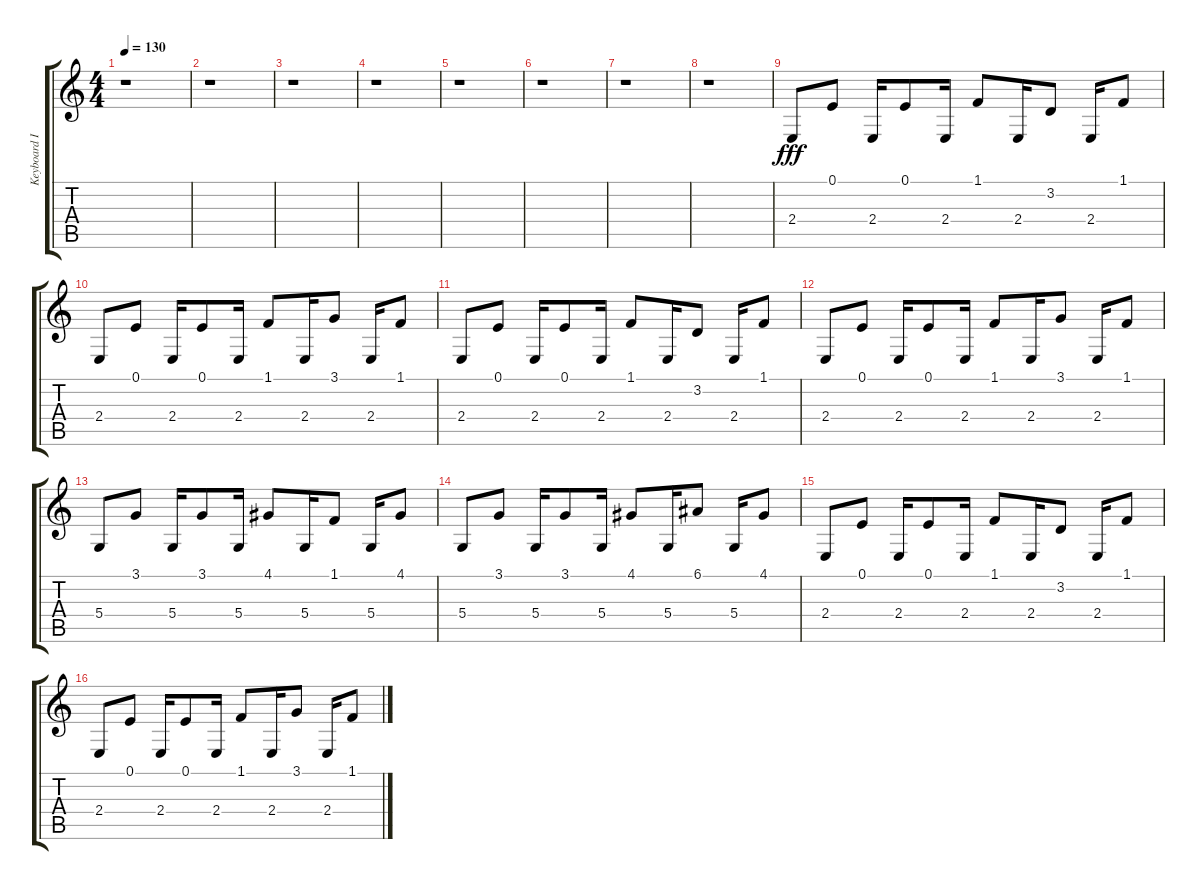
\track ("Keyboard I" "Keyboard I") {instrument pad1newage}
\staff {score tabs}
\tuning (E4 B3 G3 D3 A2 E2) {hide}
\ts (4 4)
\tempo 130
\clef g2
\ks c
r.1{dy f} |
r.1 |
r.1 |
r.1 |
r.1 |
r.1 |
r.1 |
r.1 |
2.4.8{dy fff volume 16} 0.1.8 2.4.16 0.1.8 2.4.16 1.1.8 2.4.16 3.2.8 2.4.16 1.1.8 |
2.4.8 0.1.8 2.4.16 0.1.8 2.4.16 1.1.8 2.4.16 3.1.8 2.4.16 1.1.8 |
2.4.8 0.1.8 2.4.16 0.1.8 2.4.16 1.1.8 2.4.16 3.2.8 2.4.16 1.1.8 |
2.4.8 0.1.8 2.4.16 0.1.8 2.4.16 1.1.8 2.4.16 3.1.8 2.4.16 1.1.8 |
5.4.8 3.1.8 5.4.16 3.1.8 5.4.16 4.1.8 5.4.16 1.1.8 5.4.16 4.1.8 |
5.4.8 3.1.8 5.4.16 3.1.8 5.4.16 4.1.8 5.4.16 6.1.8 5.4.16 4.1.8 |
2.4.8 0.1.8 2.4.16 0.1.8 2.4.16 1.1.8 2.4.16 3.2.8 2.4.16 1.1.8 |
2.4.8 0.1.8 2.4.16 0.1.8 2.4.16 1.1.8 2.4.16 3.1.8 2.4.16 1.1.8
